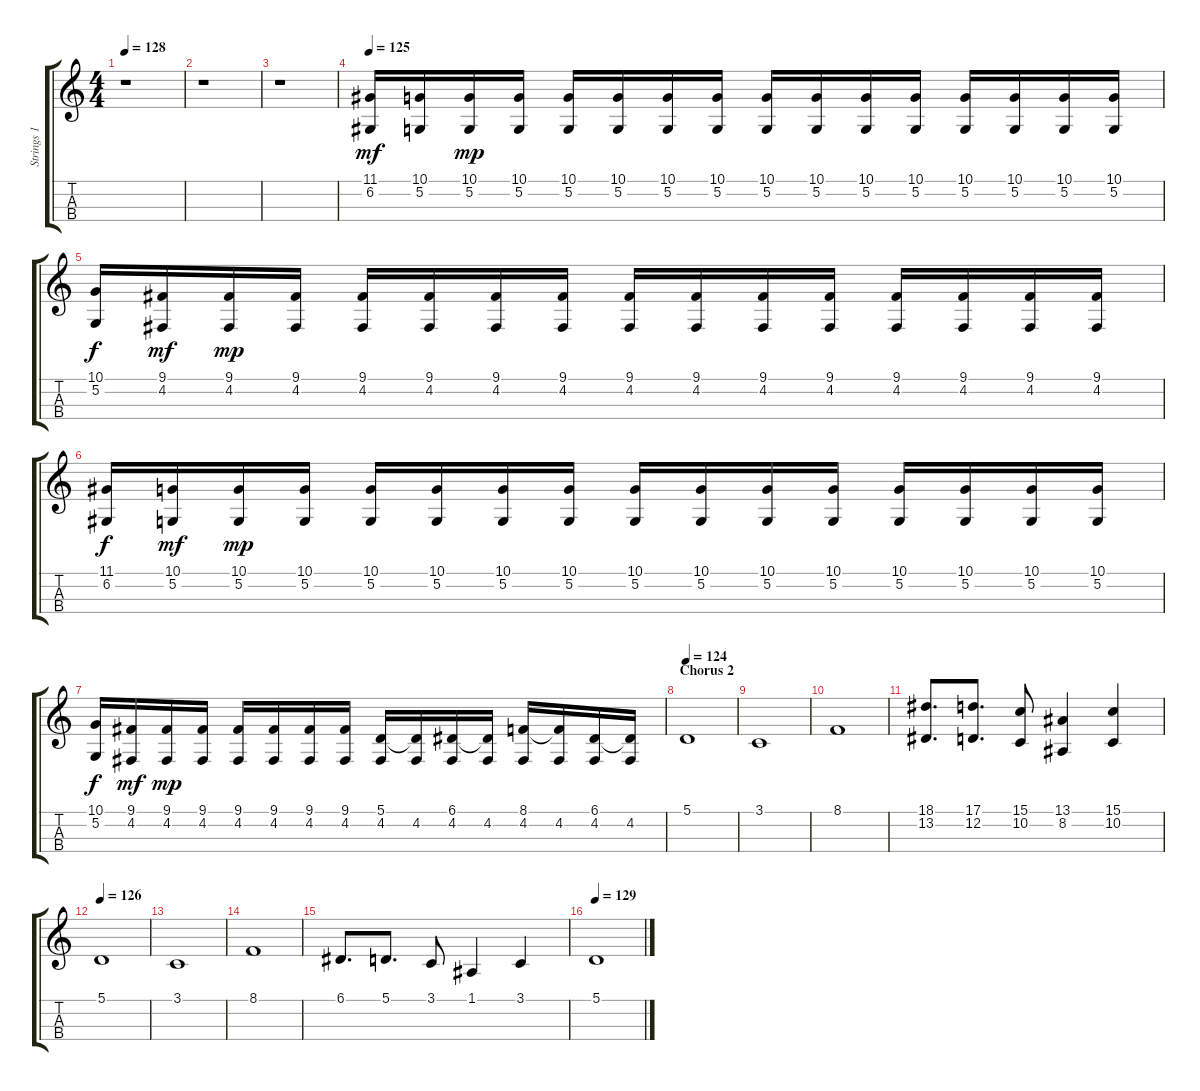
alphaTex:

\track ("Strings 1" "Strings 1") {instrument cello}
\staff {score tabs}
\tuning (A3 D3 G2 C2) {hide}
\ts (4 4)
\tempo 128
\clef g2
\ks c
r.1{dy mp} |
r.1 |
r.1 |
\tempo 125
(11.1 6.2).16{dy mf} (10.1 5.2).16 (10.1 5.2).16{dy mp} (10.1 5.2).16 (10.1 5.2).16 (10.1 5.2).16 (10.1 5.2).16 (10.1 5.2).16 (10.1 5.2).16 (10.1 5.2).16 (10.1 5.2).16 (10.1 5.2).16 (10.1 5.2).16 (10.1 5.2).16 (10.1 5.2).16 (10.1 5.2).16 |
(10.1 5.2).16{dy f} (9.1 4.2).16{dy mf} (9.1 4.2).16{dy mp} (9.1 4.2).16 (9.1 4.2).16 (9.1 4.2).16 (9.1 4.2).16 (9.1 4.2).16 (9.1 4.2).16 (9.1 4.2).16 (9.1 4.2).16 (9.1 4.2).16 (9.1 4.2).16 (9.1 4.2).16 (9.1 4.2).16 (9.1 4.2).16 |
(11.1 6.2).16{dy f} (10.1 5.2).16{dy mf} (10.1 5.2).16{dy mp} (10.1 5.2).16 (10.1 5.2).16 (10.1 5.2).16 (10.1 5.2).16 (10.1 5.2).16 (10.1 5.2).16 (10.1 5.2).16 (10.1 5.2).16 (10.1 5.2).16 (10.1 5.2).16 (10.1 5.2).16 (10.1 5.2).16 (10.1 5.2).16 |
(10.1 5.2).16{dy f} (9.1 4.2).16{dy mf} (9.1 4.2).16{dy mp} (9.1 4.2).16 (9.1 4.2).16 (9.1 4.2).16 (9.1 4.2).16 (9.1 4.2).16 (5.1 4.2).16 (5.1{t} 4.2).16 (6.1 4.2).16 (6.1{t} 4.2).16 (8.1 4.2).16 (8.1{t} 4.2).16 (6.1 4.2).16 (6.1{t} 4.2).16 |
\section ("" "Chorus 2")
\tempo 124
5.1.1 |
3.1.1 |
8.1.1 |
(18.1 13.2).8{d} (17.1 12.2).8{d} (15.1 10.2).8 (13.1 8.2).4 (15.1 10.2).4 |
\tempo 126
5.1.1 |
3.1.1 |
8.1.1 |
6.1.8{d} 5.1.8{d} 3.1.8 1.1.4 3.1.4 |
\tempo 129
5.1.1
